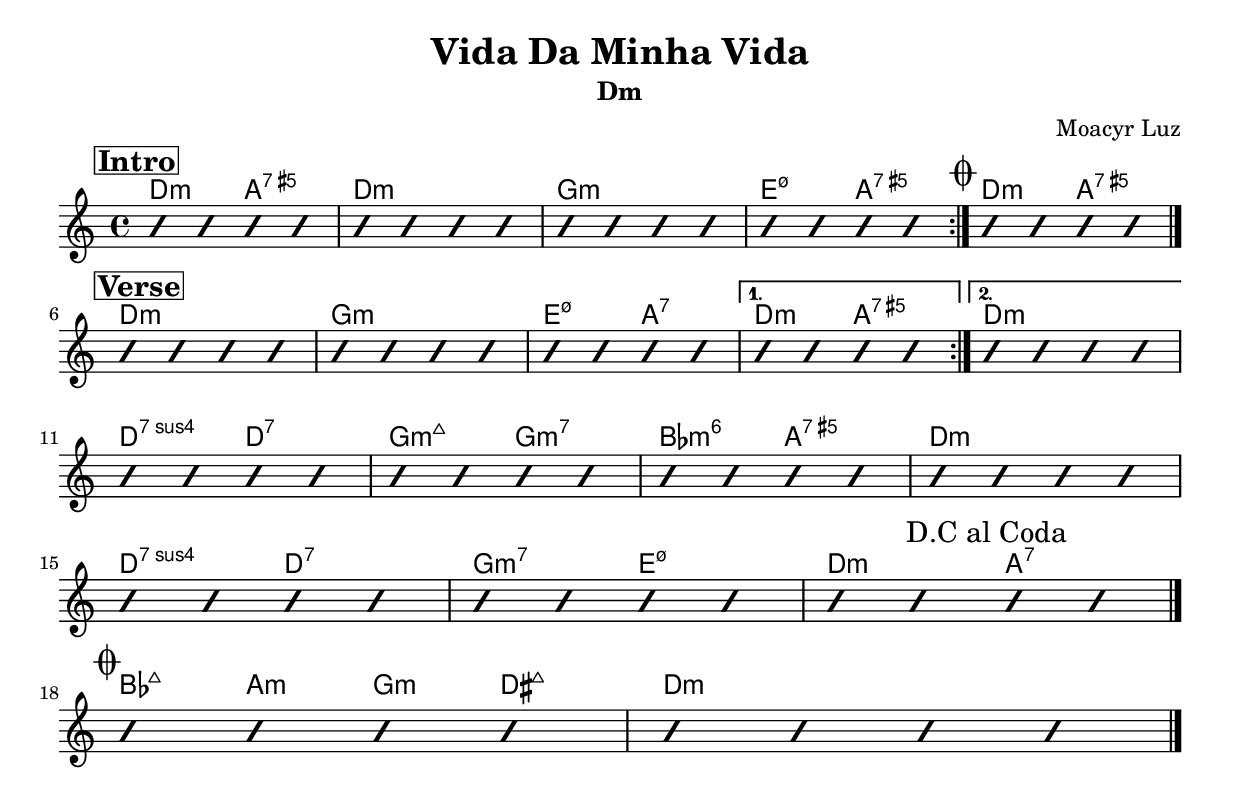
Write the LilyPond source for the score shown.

\version "2.18.2"
\include "common/definitions.ly"
title = "Vida Da Minha Vida"
composer = "Moacyr Luz"
tone = "Dm"

chordNames = \chordmode {
  d2:m   a2:7.5+ | d1:m            | g1:m             | e2:m7.5- a2:7.5+ |
  d2:m   a2:7.5+ |

  d1:m           | g1:m            | e2:m7.5- a2:7    | d2:m     a2:7.5+ |
                                                        d1:m             |

  d2:sus4.7 d2:7 | g2:m7+ g2:m7    | bes2:m6  a2:7.5+ | d1:m             |
  d2:sus4.7 d2:7 | g2:m7  e2:m7.5- | d2:m     a2:7    |

  bes4:7+ a4:m g4:m dis4:7+ | d1:m
}

staves = {
  <<
    \relative c'' {
      \solo
      \intro
      b4 b4 b4 b4 | b4 b4 b4 b4 | b4 b4 b4 b4 | b4 b4 b4 b4 \endRepeat \coda
      b4 b4 b4 b4 \endBar

      \break
      \verse
      \repeat volta 2 {
        b4 b4 b4 b4 | b4 b4 b4 b4 | b4 b4 b4 b4 |
      }
      \alternative {
        { b4 b4 b4 b4 | }
        { b4 b4 b4 b4 }
      }

      \break
      b4 b4 b4 b4 | b4 b4 b4 b4 | b4 b4 b4 b4 | b4 b4 b4 b4 |
      \break
      b4 b4 b4 b4 | b4 b4 b4 b4 | b4 b4 \dcAlCoda b4 b4
      \endBar

      \break
      \coda
      b4 b4 b4 b4 | b4 b4 b4 b4
      \endBar

      \endSolo
    }
  >>
}


\header {
  title = \title
  composer = \composer
  subtitle = "Dm"
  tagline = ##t
}

\score {
  <<
    \new ChordNames \chordNames
    \new Staff \staves
  >>
  \layout {
    indent = 0
  }
}
